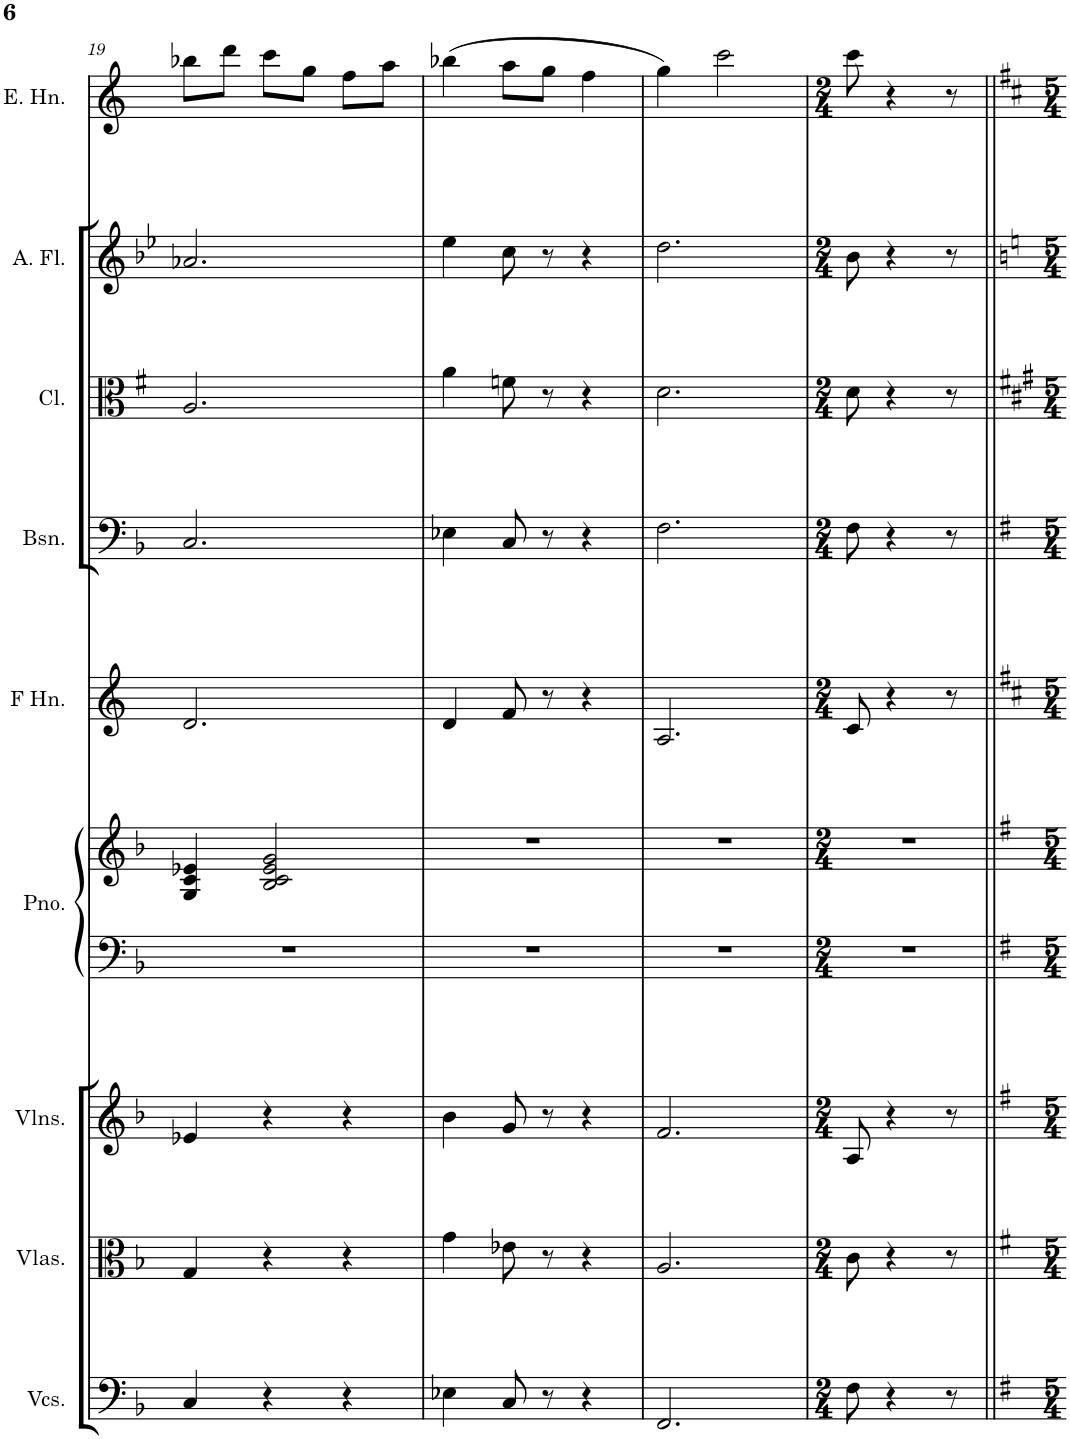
**kern	**kern	**kern	**kern	**kern	**kern	**kern	**kern	**kern	**kern
*part9	*part8	*part7	*part6	*part6	*part5	*part4	*part3	*part2	*part1
*staff10	*staff9	*staff8	*staff7	*staff6	*staff5	*staff4	*staff3	*staff2	*staff1
*I"Violoncellos	*I"Violas	*I"Violins	*I"Piano	*	*I"Horn in F	*I"Bassoon	*I"Clarinet	*I"Alto Flute	*I"English Horn
*I'Vcs.	*I'Vlas.	*I'Vlns.	*I'Pno.	*	*	*I'Bsn.	*I'Cl.	*I'A. Fl.	*I'E. Hn.
!!LO:PB:g=z
*clefF4	*clefC3	*clefG2	*clefF4	*clefG2	*clefG2	*clefF4	*clefC3	*clefG2	*clefG2
*	*	*	*	*	*Trd4c7	*	*Trd1c2	*Trd3c5	*Trd4c7
*k[b-]	*k[b-]	*k[b-]	*k[b-]	*k[b-]	*k[]	*k[b-]	*k[f#]	*k[b-e-]	*k[]
*M3/4	*M3/4	*M3/4	*M3/4	*M3/4	*M3/4	*M3/4	*M3/4	*M3/4	*M3/4
=19	=19	=19	=19	=19	=19	=19	=19	=19	=19
4C/	4G/	4e-X/	2.r	4G/ 4c/ 4e-X/	2.d/	2.C/	2.A/	2.a-X/	8bb-X\L
.	.	.	.	.	.	.	.	.	8ddd\J
4r	4r	4r	.	2B-/ 2c/ 2e-/ 2g/	.	.	.	.	8ccc\L
.	.	.	.	.	.	.	.	.	8gg\J
4r	4r	4r	.	.	.	.	.	.	8ff\L
.	.	.	.	.	.	.	.	.	8aa\J
=20	=20	=20	=20	=20	=20	=20	=20	=20	=20
4E-X\	4g\	4b-\	2.r	2.r	4d/	4E-X\	4a\	4ee-\	(4bb-X\
8C/	8e-X\	8g/	.	.	8f/	8C/	8fn\	8cc\	8aa\L
8r	8r	8r	.	.	8r	8r	8r	8r	8gg\J
4r	4r	4r	.	.	4r	4r	4r	4r	4ff\
=21	=21	=21	=21	=21	=21	=21	=21	=21	=21
2.FF/	2.A/	2.f/	2.r	2.r	2.A/	2.F\	2.d\	2.dd\	4gg\)
.	.	.	.	.	.	.	.	.	2ccc\
=22	=22	=22	=22	=22	=22	=22	=22	=22	=22
*M2/4	*M2/4	*M2/4	*M2/4	*M2/4	*M2/4	*M2/4	*M2/4	*M2/4	*M2/4
8F\	8c\	8A/	2r	2r	8c/	8F\	8d\	8b-\	8ccc\
4r	4r	4r	.	.	4r	4r	4r	4r	4r
8r	8r	8r	.	.	8r	8r	8r	8r	8r
=||	=||	=||	=||	=||	=||	=||	=||	=||	=||
*-	*-	*-	*-	*-	*-	*-	*-	*-	*-
